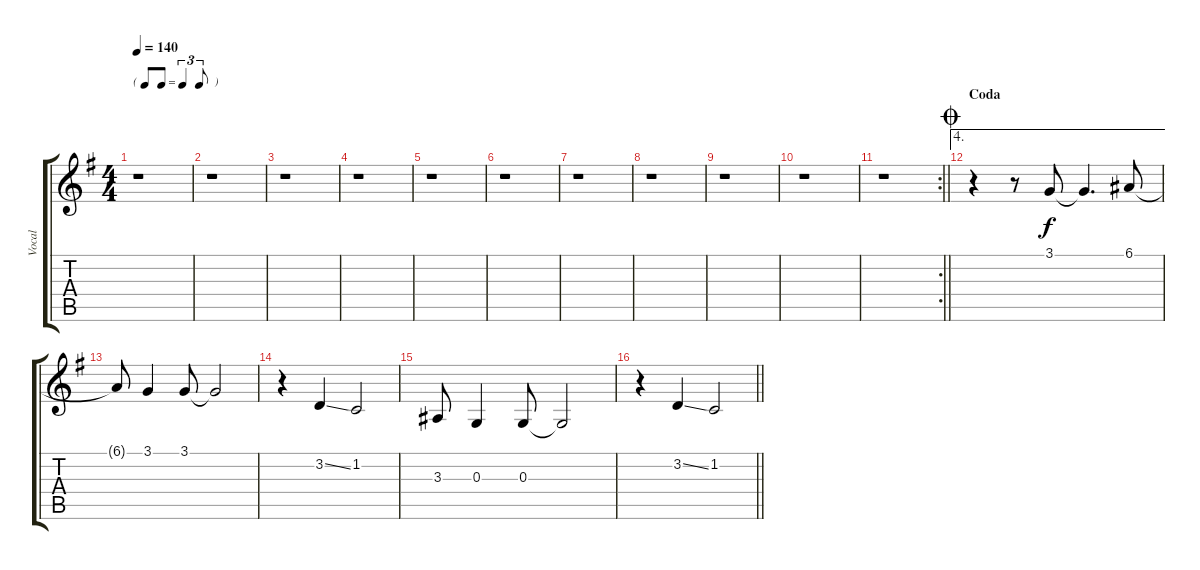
\track ("Vocal" "Vocal") {instrument lead6voice}
\staff {score tabs}
\tuning (E4 B3 G3 D3 A2 E2) {hide}
\ts (4 4)
\tf triplet8th
\tempo 140
\clef g2
\ks g
r.1{dy f} |
r.1 |
r.1 |
r.1 |
r.1 |
r.1 |
r.1 |
r.1 |
r.1 |
r.1 |
\rc 2
\barLineRight lightlight
r.1 |
\ae 4
\section ("" "Coda")
\jump coda
r.4 r.8 3.1.8 3.1{t}.4{d} 6.1.8 |
6.1{t}.8 3.1.4 3.1.8 3.1{t}.2 |
r.4 3.2{ss}.4 1.2.2 |
3.3.8 0.3.4 0.3.8 0.3{t}.2 |
\barLineRight lightlight
r.4 3.2{ss}.4 1.2.2
